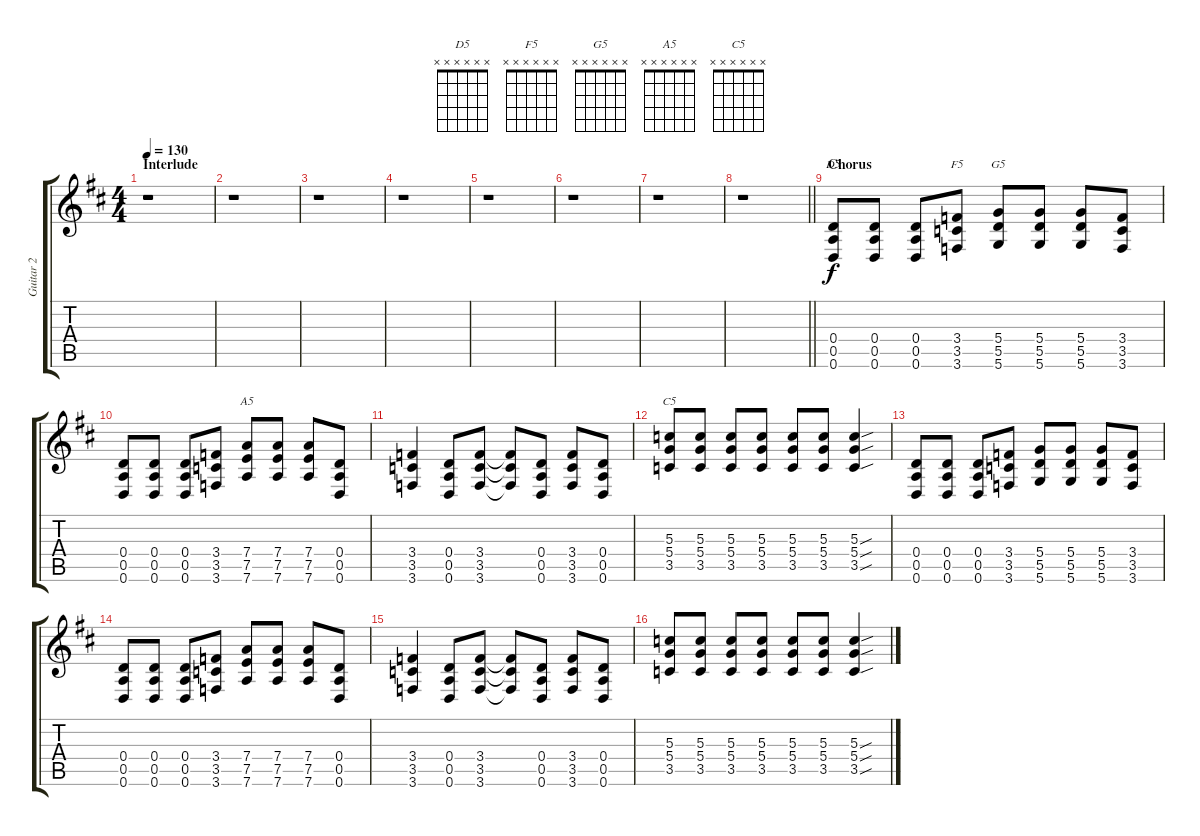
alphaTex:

\track ("Guitar 2" "Guitar 2") {instrument distortionguitar}
\staff {score tabs}
\tuning (E4 B3 G3 D3 A2 D2) {hide}
\chord ("D5" x x x x x x)
\chord ("F5" x x x x x x)
\chord ("G5" x x x x x x)
\chord ("A5" x x x x x x)
\chord ("C5" x x x x x x)
\ts (4 4)
\section ("" "Interlude")
\tempo 130
\clef g2
\ks d
r.1{dy f} |
r.1 |
r.1 |
r.1 |
r.1 |
r.1 |
r.1 |
\barLineRight lightlight
r.1 |
\section ("" "Chorus")
(0.4 0.5 0.6).8{ch "D5"} (0.4 0.5 0.6).8 (0.4 0.5 0.6).8 (3.4 3.5 3.6).8{ch "F5"} (5.4 5.5 5.6).8{ch "G5"} (5.4 5.5 5.6).8 (5.4 5.5 5.6).8 (3.4 3.5 3.6).8 |
(0.4 0.5 0.6).8 (0.4 0.5 0.6).8 (0.4 0.5 0.6).8 (3.4 3.5 3.6).8 (7.4 7.5 7.6).8{ch "A5"} (7.4 7.5 7.6).8 (7.4 7.5 7.6).8 (0.4 0.5 0.6).8 |
(3.4 3.5 3.6).4 (0.4 0.5 0.6).8 (3.4 3.5 3.6).8 (3.4{t} 3.5{t} 3.6{t}).8 (0.4 0.5 0.6).8 (3.4 3.5 3.6).8 (0.4 0.5 0.6).8 |
(5.3 5.4 3.5).8{ch "C5"} (5.3 5.4 3.5).8 (5.3 5.4 3.5).8 (5.3 5.4 3.5).8 (5.3 5.4 3.5).8 (5.3 5.4 3.5).8 (5.3{sou} 5.4{sou} 3.5{sou}).4 |
(0.4 0.5 0.6).8 (0.4 0.5 0.6).8 (0.4 0.5 0.6).8 (3.4 3.5 3.6).8 (5.4 5.5 5.6).8 (5.4 5.5 5.6).8 (5.4 5.5 5.6).8 (3.4 3.5 3.6).8 |
(0.4 0.5 0.6).8 (0.4 0.5 0.6).8 (0.4 0.5 0.6).8 (3.4 3.5 3.6).8 (7.4 7.5 7.6).8 (7.4 7.5 7.6).8 (7.4 7.5 7.6).8 (0.4 0.5 0.6).8 |
(3.4 3.5 3.6).4 (0.4 0.5 0.6).8 (3.4 3.5 3.6).8 (3.4{t} 3.5{t} 3.6{t}).8 (0.4 0.5 0.6).8 (3.4 3.5 3.6).8 (0.4 0.5 0.6).8 |
(5.3 5.4 3.5).8 (5.3 5.4 3.5).8 (5.3 5.4 3.5).8 (5.3 5.4 3.5).8 (5.3 5.4 3.5).8 (5.3 5.4 3.5).8 (5.3{sou} 5.4{sou} 3.5{sou}).4
